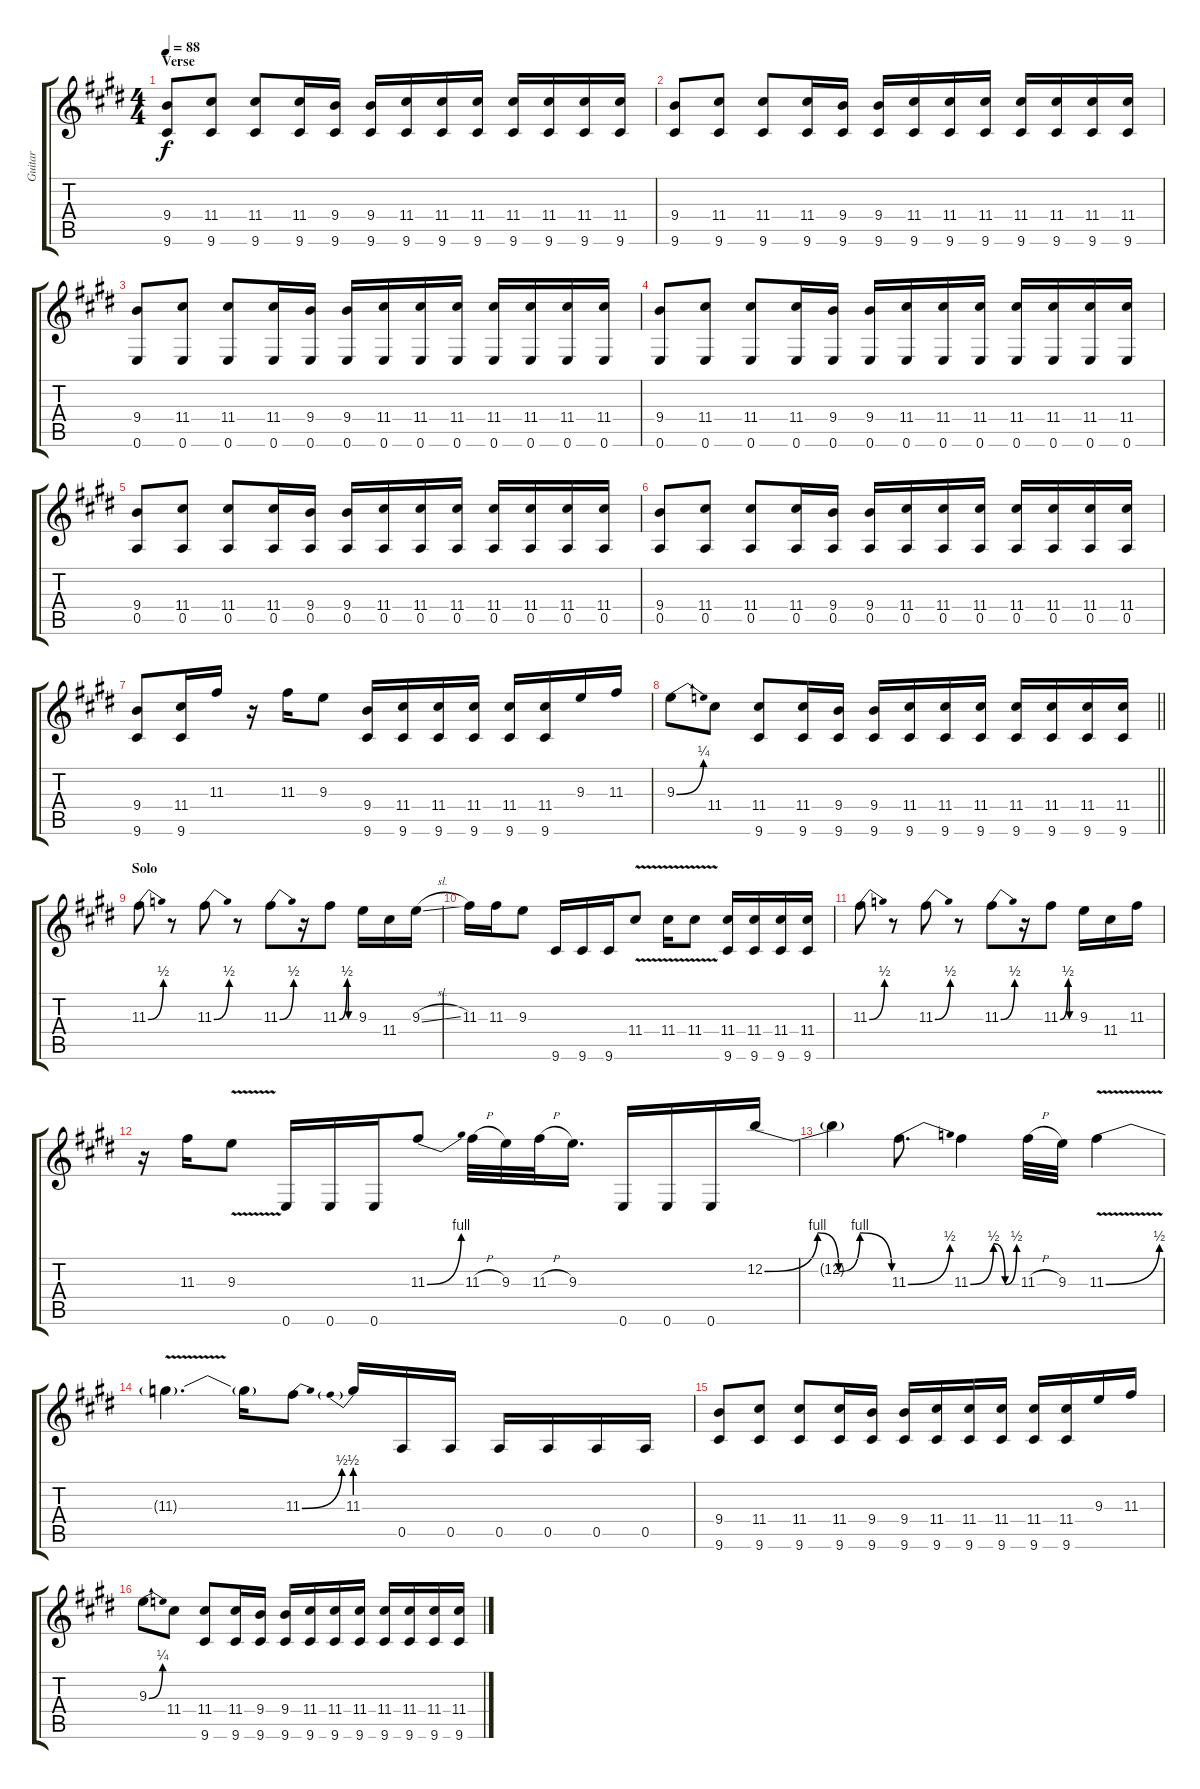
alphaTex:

\track ("Guitar" "Guitar") {instrument distortionguitar}
\staff {score tabs}
\tuning (E4 B3 G3 D3 A2 E2) {hide}
\ts (4 4)
\section ("" "Verse")
\tempo 88
\clef g2
\ks e
(9.4 9.6).8{dy f} (11.4 9.6).8 (11.4 9.6).8 (11.4 9.6).16 (9.4 9.6).16 (9.4 9.6).16 (11.4 9.6).16 (11.4 9.6).16 (11.4 9.6).16 (11.4 9.6).16 (11.4 9.6).16 (11.4 9.6).16 (11.4 9.6).16 |
(9.4 9.6).8 (11.4 9.6).8 (11.4 9.6).8 (11.4 9.6).16 (9.4 9.6).16 (9.4 9.6).16 (11.4 9.6).16 (11.4 9.6).16 (11.4 9.6).16 (11.4 9.6).16 (11.4 9.6).16 (11.4 9.6).16 (11.4 9.6).16 |
(9.4 0.6).8 (11.4 0.6).8 (11.4 0.6).8 (11.4 0.6).16 (9.4 0.6).16 (9.4 0.6).16 (11.4 0.6).16 (11.4 0.6).16 (11.4 0.6).16 (11.4 0.6).16 (11.4 0.6).16 (11.4 0.6).16 (11.4 0.6).16 |
(9.4 0.6).8 (11.4 0.6).8 (11.4 0.6).8 (11.4 0.6).16 (9.4 0.6).16 (9.4 0.6).16 (11.4 0.6).16 (11.4 0.6).16 (11.4 0.6).16 (11.4 0.6).16 (11.4 0.6).16 (11.4 0.6).16 (11.4 0.6).16 |
(9.4 0.5).8 (11.4 0.5).8 (11.4 0.5).8 (11.4 0.5).16 (9.4 0.5).16 (9.4 0.5).16 (11.4 0.5).16 (11.4 0.5).16 (11.4 0.5).16 (11.4 0.5).16 (11.4 0.5).16 (11.4 0.5).16 (11.4 0.5).16 |
(9.4 0.5).8 (11.4 0.5).8 (11.4 0.5).8 (11.4 0.5).16 (9.4 0.5).16 (9.4 0.5).16 (11.4 0.5).16 (11.4 0.5).16 (11.4 0.5).16 (11.4 0.5).16 (11.4 0.5).16 (11.4 0.5).16 (11.4 0.5).16 |
(9.4 9.6).8 (11.4 9.6).16 11.3.16 r.16 11.3.16 9.3.8 (9.4 9.6).16 (11.4 9.6).16 (11.4 9.6).16 (11.4 9.6).16 (11.4 9.6).16 (11.4 9.6).16 9.3.16 11.3.16 |
\barLineRight lightlight
9.3{be (bend 0 0 60 1)}.8 11.4.8 (11.4 9.6).8 (11.4 9.6).16 (9.4 9.6).16 (9.4 9.6).16 (11.4 9.6).16 (11.4 9.6).16 (11.4 9.6).16 (11.4 9.6).16 (11.4 9.6).16 (11.4 9.6).16 (11.4 9.6).16 |
\section ("" "Solo")
11.3{be (bend 0 0 60 2)}.8 r.8 11.3{be (bend 0 0 60 2)}.8 r.8 11.3{be (bend 0 0 60 2)}.8 r.16 11.3{be (custom 0 0 30 2 35 0 60 0)}.8 9.3.16 11.4.16 9.3{sl}.16 |
11.3.16 11.3.16 9.3.8 9.6.16 9.6.16 9.6.16 11.4{v}.8 11.4{v}.16 11.4{v}.8 (11.4 9.6).16 (11.4 9.6).16 (11.4 9.6).16 (11.4 9.6).16 |
11.3{be (bend 0 0 60 2)}.8 r.8 11.3{be (bend 0 0 60 2)}.8 r.8 11.3{be (bend 0 0 60 2)}.8 r.16 11.3{be (custom 0 0 30 2 35 0 60 0)}.8 9.3.16 11.4.16 11.3.16 |
r.16 11.3.16 9.3{v}.8 0.6.16 0.6.16 0.6.16 11.3{be (bend 0 0 60 4)}.8 11.3{h}.32 9.3.32 11.3{h}.32 9.3.16{d} 0.6.16 0.6.16 0.6.16 12.2{be (custom 0 0 25 4 35 0 45 4 60 0)}.16 |
12.2{t}.4 11.3{be (bend 0 0 60 2)}.8{d} 11.3{be (custom 0 0 30 2 45 0 60 2)}.4 11.3{h}.32 9.3.32 11.3{be (bend 0 0 60 2) v}.4 |
11.3{t}.4{d} 11.3{t}.16 11.3{be (bend 0 0 60 2)}.8 11.3{be (prebend 0 2 60 2)}.16 0.5.16 0.5.16 0.5.16 0.5.16 0.5.16 0.5.16 |
(9.4 9.6).8 (11.4 9.6).8 (11.4 9.6).8 (11.4 9.6).16 (9.4 9.6).16 (9.4 9.6).16 (11.4 9.6).16 (11.4 9.6).16 (11.4 9.6).16 (11.4 9.6).16 (11.4 9.6).16 9.3.16 11.3.16 |
9.3{be (bend 0 0 60 1)}.8 11.4.8 (11.4 9.6).8 (11.4 9.6).16 (9.4 9.6).16 (9.4 9.6).16 (11.4 9.6).16 (11.4 9.6).16 (11.4 9.6).16 (11.4 9.6).16 (11.4 9.6).16 (11.4 9.6).16 (11.4 9.6).16
